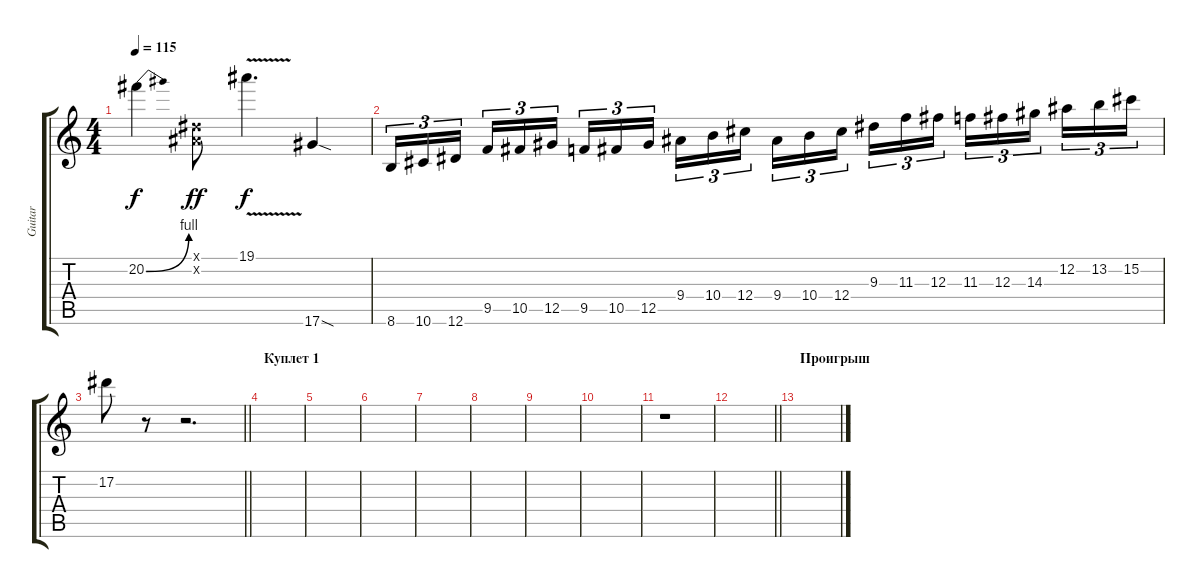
\track ("Guitar" "Guitar") {instrument overdrivenguitar}
\staff {score tabs}
\tuning (Eb4 Bb3 Gb3 Db3 Ab2 Eb2) {hide}
\ts (4 4)
\tempo 115
\clef g2
\ks c
20.2{be (bend 0 0 60 4)}.4{dy f} (0.1{x} 0.2{x}).8{dy ff} 19.1{v}.4{d dy f} 17.6{sod}.4 |
8.6.16{tu (3 2)} 10.6.16{tu (3 2)} 12.6.16{tu (3 2) beam splitsecondary} 9.5.16{tu (3 2)} 10.5.16{tu (3 2)} 12.5.16{tu (3 2)} 9.5.16{tu (3 2)} 10.5.16{tu (3 2)} 12.5.16{tu (3 2) beam splitsecondary} 9.4.16{tu (3 2)} 10.4.16{tu (3 2)} 12.4.16{tu (3 2)} 9.4.16{tu (3 2)} 10.4.16{tu (3 2)} 12.4.16{tu (3 2) beam splitsecondary} 9.3.16{tu (3 2)} 11.3.16{tu (3 2)} 12.3.16{tu (3 2)} 11.3.16{tu (3 2)} 12.3.16{tu (3 2)} 14.3.16{tu (3 2) beam splitsecondary} 12.2.16{tu (3 2)} 13.2.16{tu (3 2)} 15.2.16{tu (3 2)} |
\barLineRight lightlight
17.2.8 r.8 r.2{d} |
\section ("" "Куплет 1")
|
|
|
|
|
|
|
r.1 |
\barLineRight lightlight
|
\section ("" "Проигрыш")
